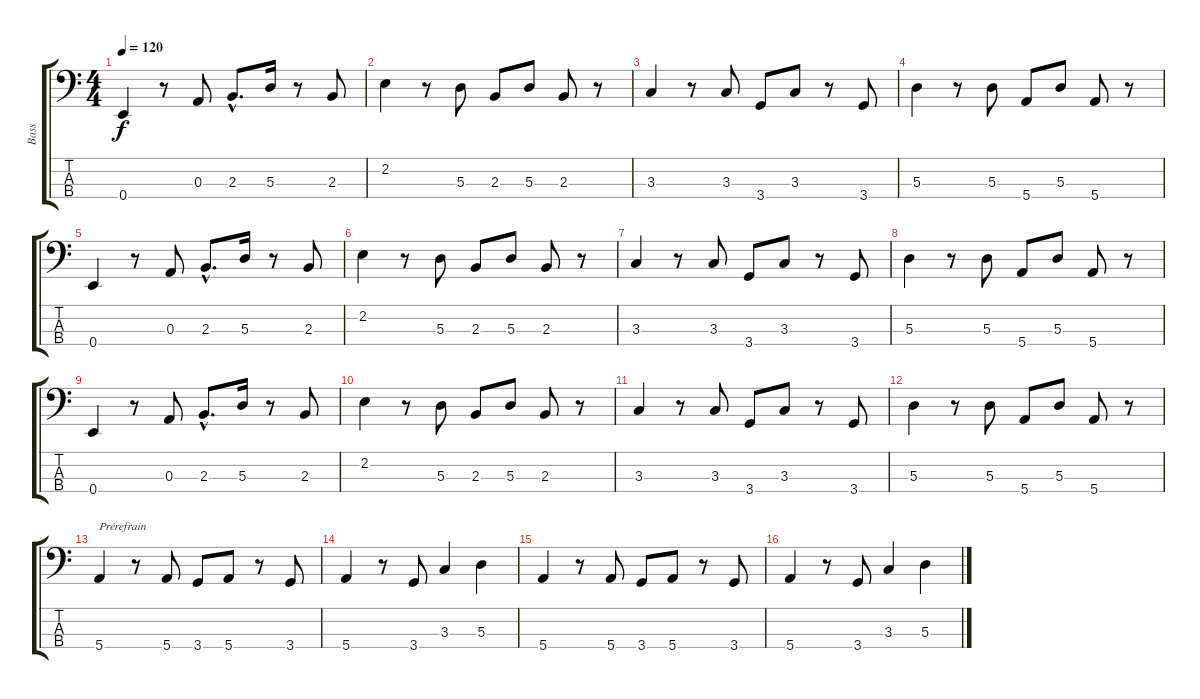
\track ("Bass" "Bass") {instrument electricbassfinger}
\staff {score tabs}
\tuning (G2 D2 A1 E1) {hide}
\ts (4 4)
\tempo 120
\clef f4
\ks c
0.4.4{dy f} r.8 0.3.8 2.3{hac}.8{d} 5.3.16 r.8 2.3.8 |
2.2.4 r.8 5.3.8 2.3.8 5.3.8 2.3.8 r.8 |
3.3.4 r.8 3.3.8 3.4.8 3.3.8 r.8 3.4.8 |
5.3.4 r.8 5.3.8 5.4.8 5.3.8 5.4.8 r.8 |
0.4.4 r.8 0.3.8 2.3{hac}.8{d} 5.3.16 r.8 2.3.8 |
2.2.4 r.8 5.3.8 2.3.8 5.3.8 2.3.8 r.8 |
3.3.4 r.8 3.3.8 3.4.8 3.3.8 r.8 3.4.8 |
5.3.4 r.8 5.3.8 5.4.8 5.3.8 5.4.8 r.8 |
0.4.4 r.8 0.3.8 2.3{hac}.8{d} 5.3.16 r.8 2.3.8 |
2.2.4 r.8 5.3.8 2.3.8 5.3.8 2.3.8 r.8 |
3.3.4 r.8 3.3.8 3.4.8 3.3.8 r.8 3.4.8 |
5.3.4 r.8 5.3.8 5.4.8 5.3.8 5.4.8 r.8 |
5.4.4{txt "Prérefrain"} r.8 5.4.8 3.4.8 5.4.8 r.8 3.4.8 |
5.4.4 r.8 3.4.8 3.3.4 5.3.4 |
5.4.4 r.8 5.4.8 3.4.8 5.4.8 r.8 3.4.8 |
5.4.4 r.8 3.4.8 3.3.4 5.3.4
